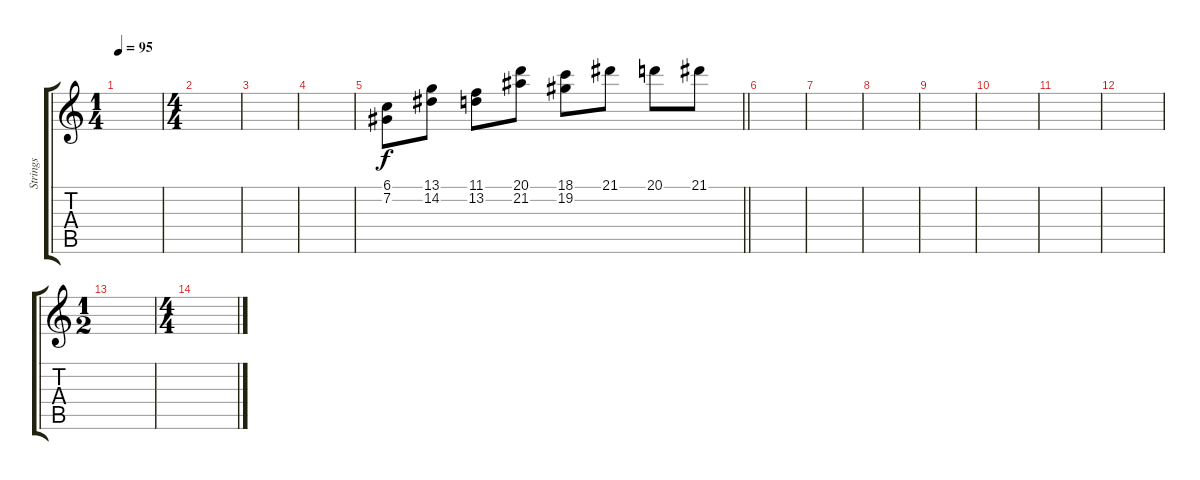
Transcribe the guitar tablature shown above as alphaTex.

\track ("Strings" "Strings") {instrument synthstrings1}
\staff {score tabs}
\tuning (Gb4 Db4 A3 E3 B2 E2) {hide}
\ts (1 4)
\tempo 95
\clef g2
\ks c
|
\ts (4 4)
|
|
|
\barLineRight lightlight
(6.1 7.2).8 (13.1 14.2).8 (11.1 13.2).8 (20.1 21.2).8 (18.1 19.2).8 21.1.8 20.1.8 21.1.8 |
|
|
|
|
|
|
|
\ts (1 2)
|
\ts (4 4)
